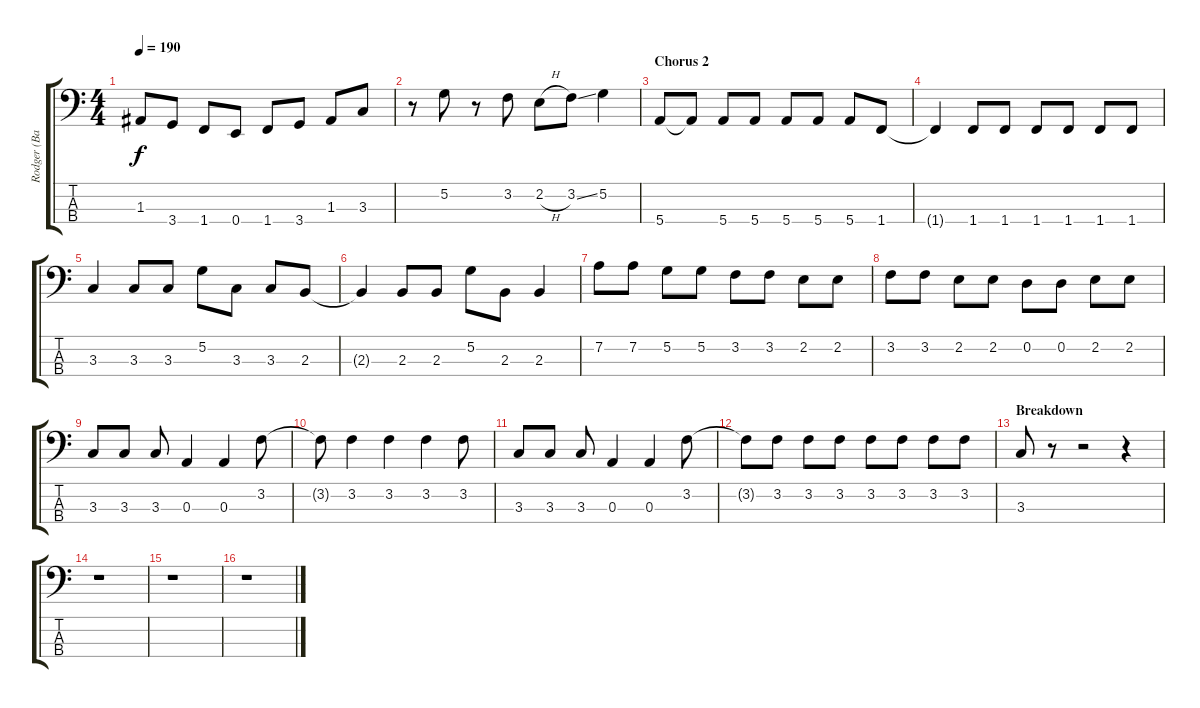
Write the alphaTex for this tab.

\track ("Rodger (Bass)" "Rodger (Ba") {instrument electricbasspick}
\staff {score tabs}
\tuning (G2 D2 A1 E1) {hide}
\ts (4 4)
\tempo 190
\clef f4
\ks c
1.3.8{dy f} 3.4.8 1.4.8 0.4.8 1.4.8 3.4.8 1.3.8 3.3.8 |
r.8 5.2.8 r.8 3.2.8 2.2{h}.8 3.2{ss}.8 5.2.4 |
\section ("" "Chorus 2")
5.4.8 5.4{t}.8 5.4.8 5.4.8 5.4.8 5.4.8 5.4.8 1.4.8 |
1.4{t}.4 1.4.8 1.4.8 1.4.8 1.4.8 1.4.8 1.4.8 |
3.3.4 3.3.8 3.3.8 5.2.8 3.3.8 3.3.8 2.3.8 |
2.3{t}.4 2.3.8 2.3.8 5.2.8 2.3.8 2.3.4 |
7.2.8 7.2.8 5.2.8 5.2.8 3.2.8 3.2.8 2.2.8 2.2.8 |
3.2.8 3.2.8 2.2.8 2.2.8 0.2.8 0.2.8 2.2.8 2.2.8 |
3.3.8 3.3.8 3.3.8 0.3.4 0.3.4 3.2.8 |
3.2{t}.8 3.2.4 3.2.4 3.2.4 3.2.8 |
3.3.8 3.3.8 3.3.8 0.3.4 0.3.4 3.2.8 |
3.2{t}.8 3.2.8 3.2.8 3.2.8 3.2.8 3.2.8 3.2.8 3.2.8 |
\section ("" "Breakdown")
3.3.8 r.8 r.2 r.4 |
r.1 |
r.1 |
r.1
